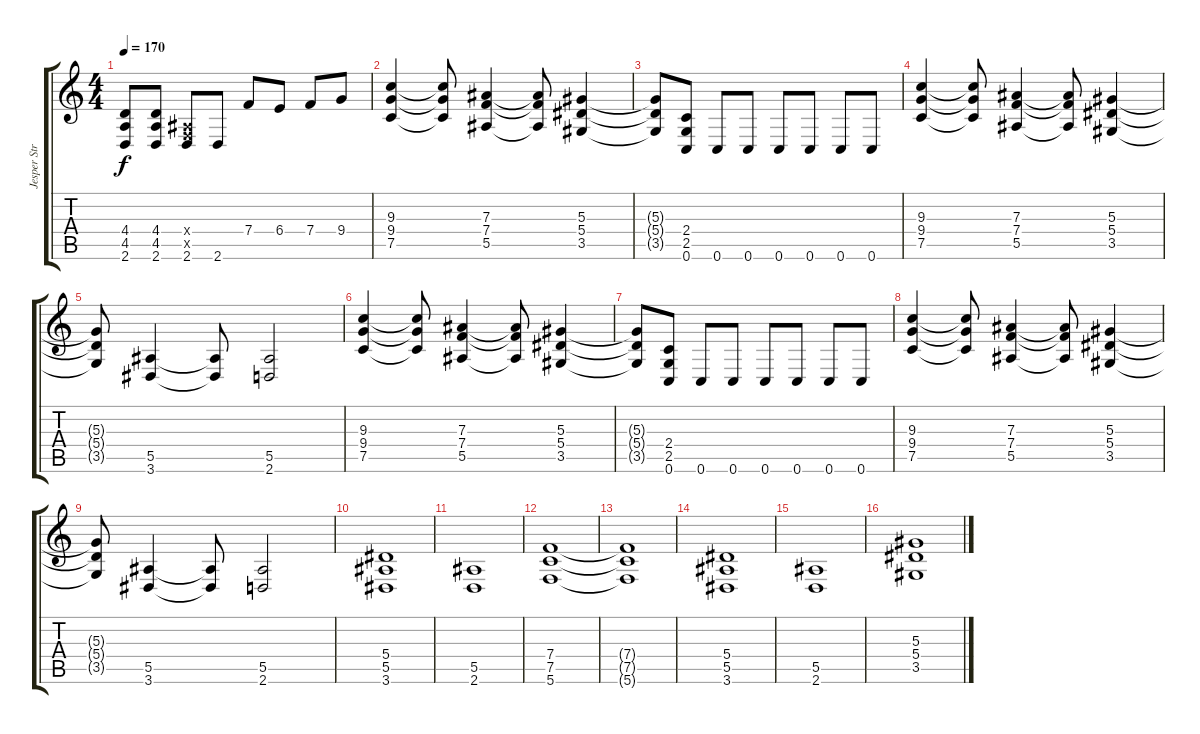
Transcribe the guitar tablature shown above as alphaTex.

\track ("Jesper Stromblad" "Jesper Str") {instrument distortionguitar}
\staff {score tabs}
\tuning (C4 G3 Eb3 Bb2 F2 C2) {hide}
\ts (4 4)
\tempo 170
\clef g2
\ks c
(4.4 4.5 2.6).8{dy f} (4.4 4.5 2.6).8 (0.4{x} 0.5{x} 2.6).8 2.6.8 7.4.8 6.4.8 7.4.8 9.4.8 |
(9.3 9.4 7.5).4 (9.3{t} 9.4{t} 7.5{t}).8 (7.3 7.4 5.5).4 (7.3{t} 7.4{t} 5.5{t}).8 (5.3 5.4 3.5).4 |
(5.3{t} 5.4{t} 3.5{t}).8 (2.4 2.5 0.6).8 0.6.8 0.6.8 0.6.8 0.6.8 0.6.8 0.6.8 |
(9.3 9.4 7.5).4 (9.3{t} 9.4{t} 7.5{t}).8 (7.3 7.4 5.5).4 (7.3{t} 7.4{t} 5.5{t}).8 (5.3 5.4 3.5).4 |
(5.3{t} 5.4{t} 3.5{t}).8 (5.5 3.6).4 (5.5{t} 3.6{t}).8 (5.5 2.6).2 |
(9.3 9.4 7.5).4 (9.3{t} 9.4{t} 7.5{t}).8 (7.3 7.4 5.5).4 (7.3{t} 7.4{t} 5.5{t}).8 (5.3 5.4 3.5).4 |
(5.3{t} 5.4{t} 3.5{t}).8 (2.4 2.5 0.6).8 0.6.8 0.6.8 0.6.8 0.6.8 0.6.8 0.6.8 |
(9.3 9.4 7.5).4 (9.3{t} 9.4{t} 7.5{t}).8 (7.3 7.4 5.5).4 (7.3{t} 7.4{t} 5.5{t}).8 (5.3 5.4 3.5).4 |
(5.3{t} 5.4{t} 3.5{t}).8 (5.5 3.6).4 (5.5{t} 3.6{t}).8 (5.5 2.6).2 |
(5.4 5.5 3.6).1 |
(5.5 2.6).1 |
(7.4 7.5 5.6).1 |
(7.4{t} 7.5{t} 5.6{t}).1 |
(5.4 5.5 3.6).1 |
(5.5 2.6).1 |
(5.3 5.4 3.5).1
